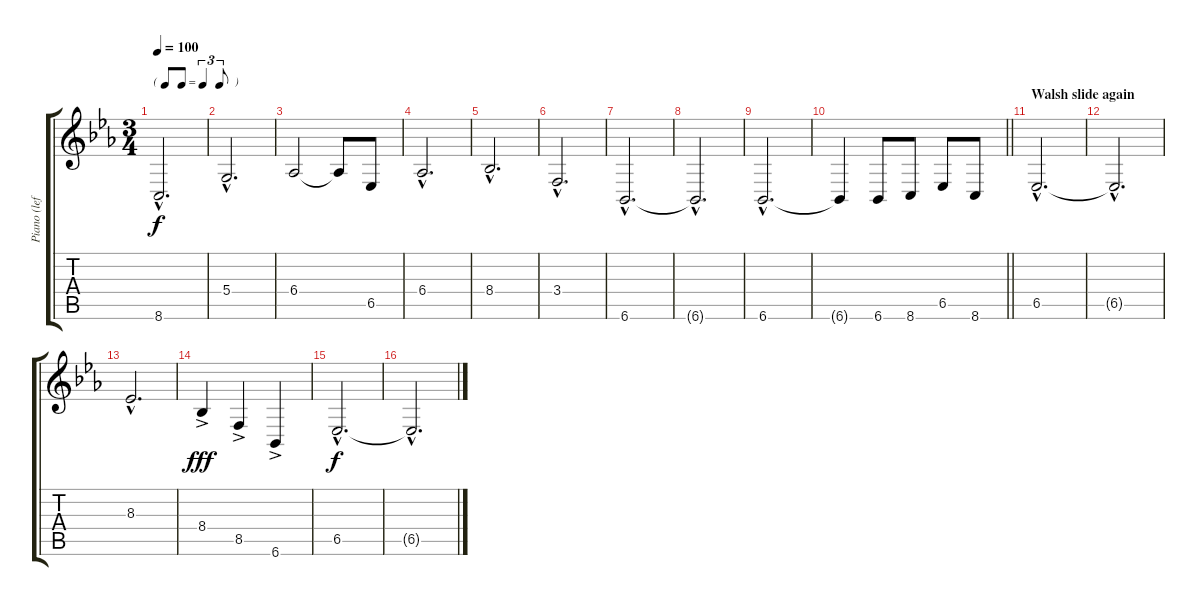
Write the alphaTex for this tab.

\track ("Piano (left hand)" "Piano (lef") {instrument acousticgrandpiano}
\staff {score tabs}
\tuning (E4 B3 G3 D3 A2 E2) {hide}
\ts (3 4)
\tf triplet8th
\tempo 100
\clef g2
\ks eb
8.6{hac}.2{d dy f} |
5.4{hac}.2{d} |
6.4.2 6.4{t}.8 6.5.8 |
6.4{hac}.2{d} |
8.4{hac}.2{d} |
3.4{hac}.2{d} |
6.6{hac}.2{d} |
6.6{hac t}.2{d} |
6.6{hac}.2{d} |
\barLineRight lightlight
6.6{t}.4 6.6.8 8.6.8 6.5.8 8.6.8 |
\section ("" "Walsh slide again")
6.5{hac}.2{d} |
6.5{hac t}.2{d} |
8.3{hac}.2{d} |
8.4{ac}.4{dy fff} 8.5{ac}.4 6.6{ac}.4 |
6.5{hac}.2{d dy f} |
6.5{hac t}.2{d}
